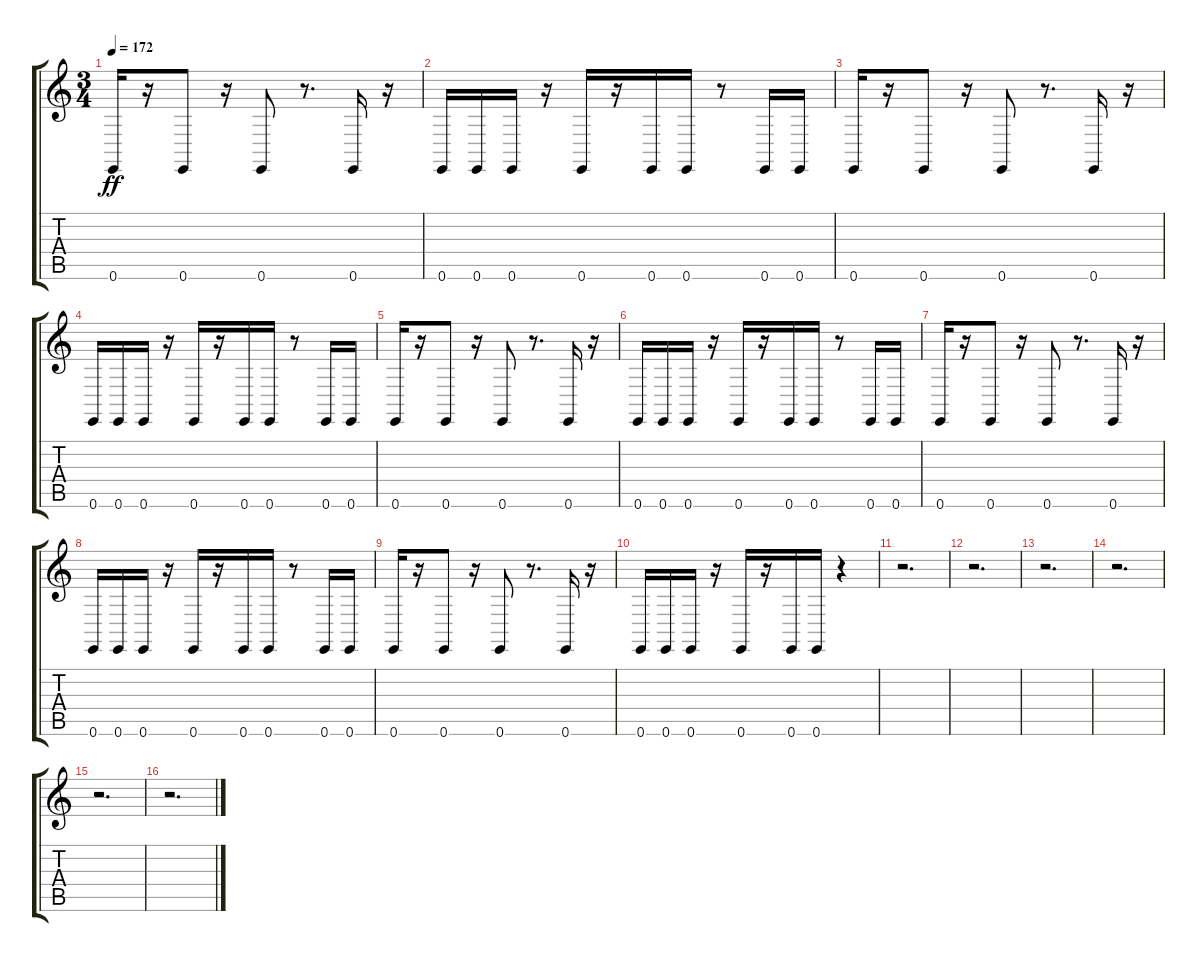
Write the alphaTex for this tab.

\track "" {instrument clavinet}
\staff {score tabs}
\tuning (E4 B3 G3 D3 A2 E2) {hide}
\ts (3 4)
\tempo 172
\clef g2
\ks c
0.6.16{dy ff} r.16 0.6.8 r.16 0.6.8 r.8{d} 0.6.16 r.16 |
0.6.16 0.6.16 0.6.16 r.16 0.6.16 r.16 0.6.16 0.6.16 r.8 0.6.16 0.6.16 |
0.6.16 r.16 0.6.8 r.16 0.6.8 r.8{d} 0.6.16 r.16 |
0.6.16 0.6.16 0.6.16 r.16 0.6.16 r.16 0.6.16 0.6.16 r.8 0.6.16 0.6.16 |
0.6.16 r.16 0.6.8 r.16 0.6.8 r.8{d} 0.6.16 r.16 |
0.6.16 0.6.16 0.6.16 r.16 0.6.16 r.16 0.6.16 0.6.16 r.8 0.6.16 0.6.16 |
0.6.16 r.16 0.6.8 r.16 0.6.8 r.8{d} 0.6.16 r.16 |
0.6.16 0.6.16 0.6.16 r.16 0.6.16 r.16 0.6.16 0.6.16 r.8 0.6.16 0.6.16 |
0.6.16 r.16 0.6.8 r.16 0.6.8 r.8{d} 0.6.16 r.16 |
0.6.16 0.6.16 0.6.16 r.16 0.6.16 r.16 0.6.16 0.6.16 r.4 |
r.2{d} |
r.2{d} |
r.2{d} |
r.2{d} |
r.2{d} |
r.2{d}
